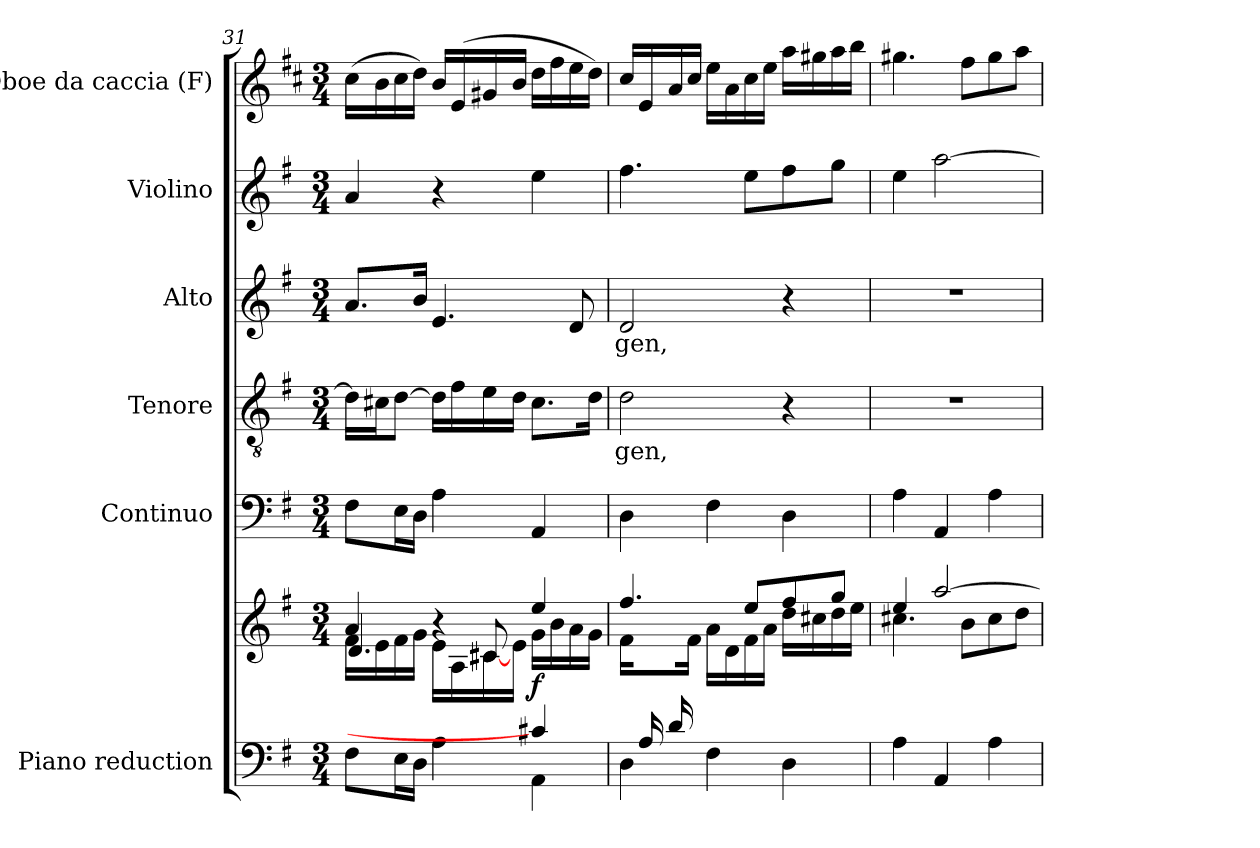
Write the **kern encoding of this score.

**kern	**kern	**dynam	**kern	**kern	**text	**kern	**text	**kern	**kern
*part6	*part6	*part6	*part5	*part4	*part4	*part3	*part3	*part2	*part1
*staff7	*staff6	*staff6/7	*staff5	*staff4	*staff4	*staff3	*staff3	*staff2	*staff1
*I"Piano reduction	*	*	*I"Continuo	*I"Tenore	*	*I"Alto	*	*I"Violino	*I"Oboe da caccia (F)
*I'Pno	*	*	*	*	*	*	*	*I'Vln	*
*clefF4	*clefG2	*	*clefF4	*clefGv2	*	*clefG2	*	*clefG2	*clefG2
*	*	*	*	*	*	*	*	*	*ITrd4c7
*k[f#]	*k[f#]	*	*k[f#]	*k[f#]	*	*k[f#]	*	*k[f#]	*k[f#]
*M3/4	*M3/4	*	*M3/4	*M3/4	*	*M3/4	*	*M3/4	*M3/4
=31	=31	=31	=31	=31	=31	=31	=31	=31	=31
*^	*^	*	*	*	*	*	*	*	*
*	*	*	*^	*	*	*	*	*	*	*	*
2ryy	8F#\L	4a/	16f#\LL	4.d/	.	8F#\L	16d\LL]	.	8.a/L	.	4a/	(16f#\LL
.	.	.	16e\	.	.	.	16c#X\J	.	.	.	.	16e\
.	16E\L	.	16f#\	.	.	16E\L	[8d\J	.	.	.	.	16f#\
.	16D\JJ	.	16g\JJ	.	.	16D\JJ	.	.	16b/Jk	.	.	16g\JJ)
.	4A\	4r	16e\LL	.	.	4A\	16d\LL]	.	4.e/	.	4r	16e/LL
.	.	.	16A\	.	.	.	16f#\	.	.	.	.	(16A/
.	.	.	[>16c#X\	8c#/	.	.	16e\	.	.	.	.	16c#X/
.	.	.	16e\JJ	.	.	.	16d\JJ	.	.	.	.	16e/JJ
!	!	!	!	!	!LO:DY:b	!	!	!	!	!	!	!
4c#X/]	4AA\	4ee/	16g\LL	4ryy	f	4AA/	8.c#\L	.	.	.	4ee\	16g\LL
.	.	.	16b\	.	.	.	.	.	.	.	.	16b\
.	.	.	16a\	.	.	.	.	.	8d/	.	.	16a\
.	.	.	16g\JJ	.	.	.	16d\Jk	.	.	.	.	16g\JJ)
*	*	*	*v	*v	*	*	*	*	*	*	*	*
=32	=32	=32	=32	=32	=32	=32	=32	=32	=32	=32	=32
!	!	!	!	!	!	!	!LO:LY:b	!	!LO:LY:b	!	!
16ryy	4D\	4.ff#/	16f#\LL	.	4D\	2d\	gen,	2d/	gen,	4.ff#\	16f#/LL
16A/	.	.	8ryy	.	.	.	.	.	.	.	16A/
16d/	.	.	.	.	.	.	.	.	.	.	16d/
2ryy	.	.	16f#\JJ	.	.	.	.	.	.	.	16f#/JJ
.	4F#\	.	16a\LL	.	4F#\	.	.	.	.	.	16a\LL
.	.	.	16d\	.	.	.	.	.	.	.	16d\
.	.	8ee/L	16f#\	.	.	.	.	.	.	8ee\L	16f#\
.	.	.	16a\JJ	.	.	.	.	.	.	.	16a\JJ
.	4D\	8ff#/	16dd\LL	.	4D\	4r	.	4r	.	8ff#\	16dd\LL
.	.	.	16cc#X\	.	.	.	.	.	.	.	16cc#X\
.	.	8gg/J	16dd\	.	.	.	.	.	.	8gg\J	16dd\
16ryy	.	.	16ee\JJ	.	.	.	.	.	.	.	16ee\JJ
*v	*v	*	*	*	*	*	*	*	*	*	*
=33	=33	=33	=33	=33	=33	=33	=33	=33	=33	=33
4A\	4ee/	4.cc#X\	.	4A\	2.r	.	2.r	.	4ee\	4.cc#X\
4AA/	[2aa/	.	.	4AA/	.	.	.	.	[2aa\	.
.	.	8b\L	.	.	.	.	.	.	.	8b\L
4A\	.	8cc#\	.	4A\	.	.	.	.	.	8cc#\
.	.	8dd\J	.	.	.	.	.	.	.	8dd\J
*	*v	*v	*	*	*	*	*	*	*	*
=	=	=	=	=	=	=	=	=	=
*-	*-	*-	*-	*-	*-	*-	*-	*-	*-
